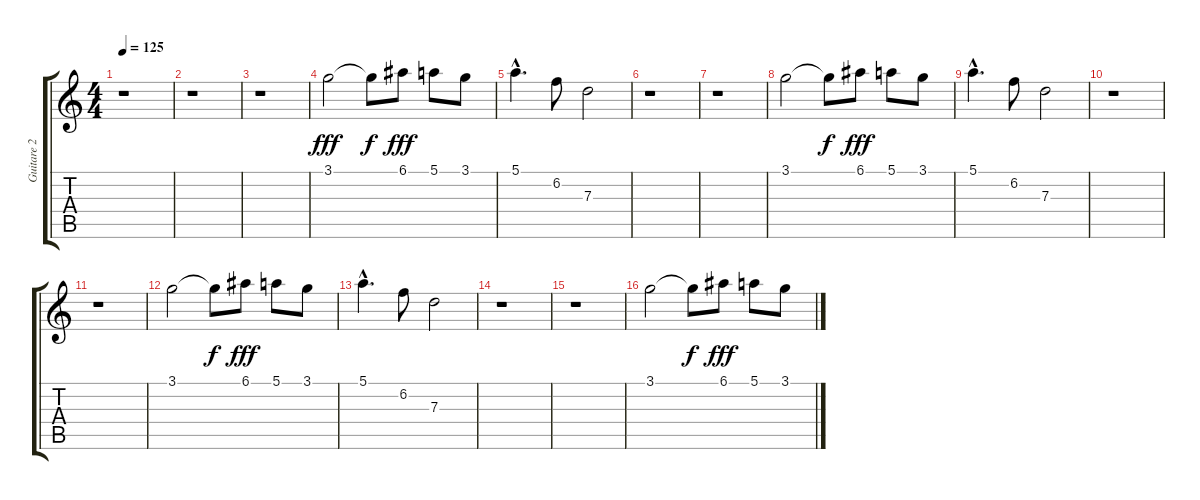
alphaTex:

\track ("Guitare 2" "Guitare 2") {instrument distortionguitar}
\staff {score tabs}
\tuning (E4 B3 G3 D3 A2 E2) {hide}
\ts (4 4)
\tempo 125
\clef g2
\ks c
r.1{dy f} |
r.1 |
r.1 |
3.1.2{dy fff} 3.1{t}.8{dy f} 6.1.8{dy fff} 5.1.8 3.1.8 |
5.1{hac}.4{d} 6.2.8 7.3.2 |
r.1 |
r.1 |
3.1.2 3.1{t}.8{dy f} 6.1.8{dy fff} 5.1.8 3.1.8 |
5.1{hac}.4{d} 6.2.8 7.3.2 |
r.1 |
r.1 |
3.1.2 3.1{t}.8{dy f} 6.1.8{dy fff} 5.1.8 3.1.8 |
5.1{hac}.4{d} 6.2.8 7.3.2 |
r.1 |
r.1 |
3.1.2 3.1{t}.8{dy f} 6.1.8{dy fff} 5.1.8 3.1.8
